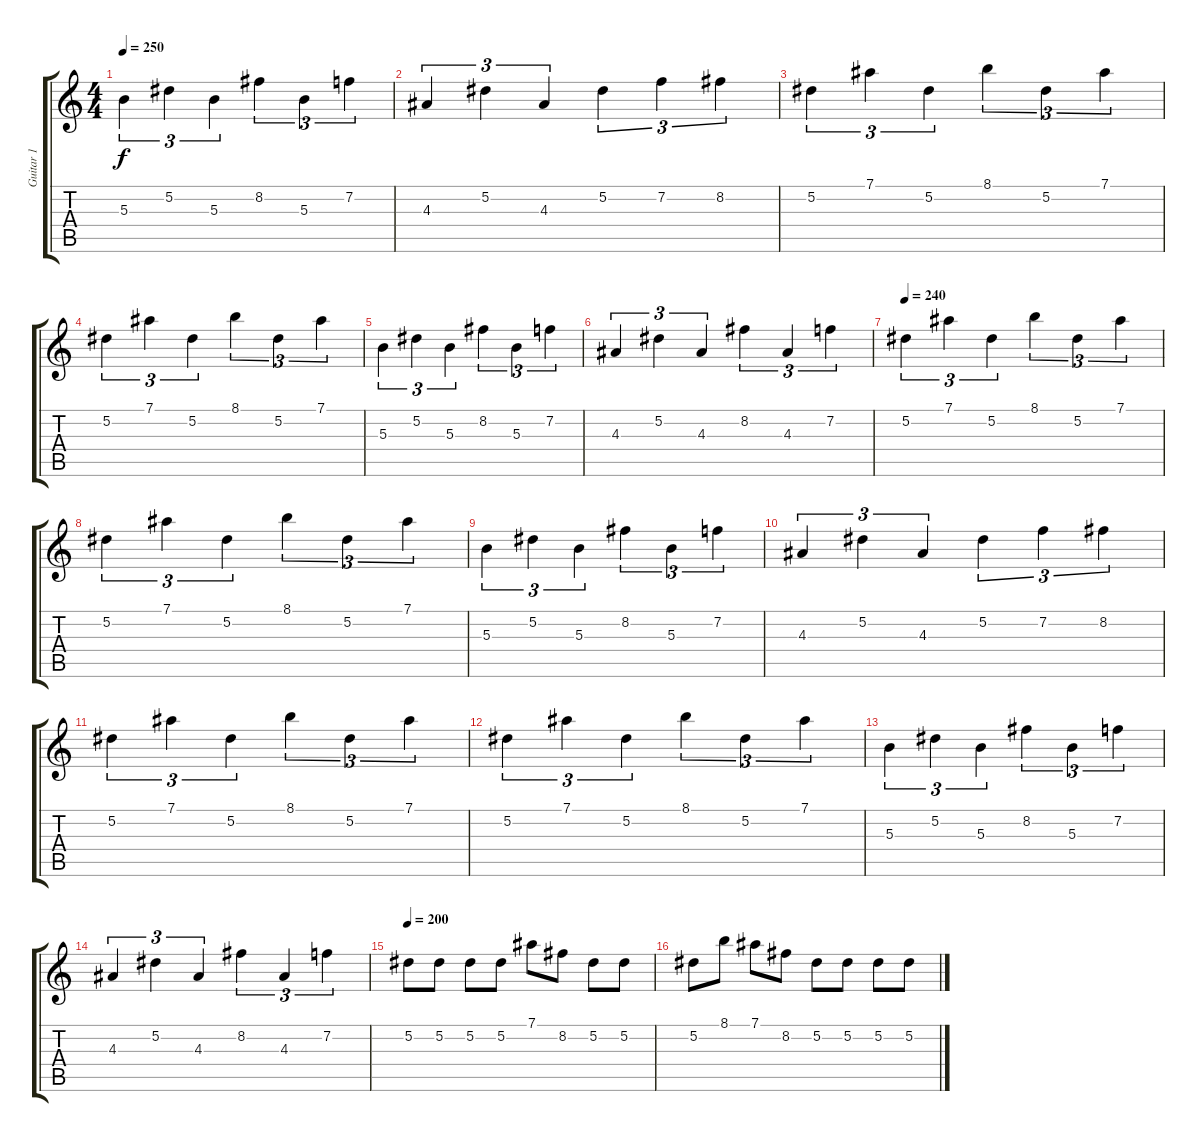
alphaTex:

\track ("Guitar 1" "Guitar 1") {instrument distortionguitar}
\staff {score tabs}
\tuning (Eb4 Bb3 Gb3 Db3 Ab2 Eb2) {hide}
\ts (4 4)
\tempo 250
\clef g2
\ks c
5.3.4{tu (3 2) dy f} 5.2.4{tu (3 2)} 5.3.4{tu (3 2)} 8.2.4{tu (3 2)} 5.3.4{tu (3 2)} 7.2.4{tu (3 2)} |
4.3.4{tu (3 2)} 5.2.4{tu (3 2)} 4.3.4{tu (3 2)} 5.2.4{tu (3 2)} 7.2.4{tu (3 2)} 8.2.4{tu (3 2)} |
5.2.4{tu (3 2)} 7.1.4{tu (3 2)} 5.2.4{tu (3 2)} 8.1.4{tu (3 2)} 5.2.4{tu (3 2)} 7.1.4{tu (3 2)} |
5.2.4{tu (3 2)} 7.1.4{tu (3 2)} 5.2.4{tu (3 2)} 8.1.4{tu (3 2)} 5.2.4{tu (3 2)} 7.1.4{tu (3 2)} |
5.3.4{tu (3 2)} 5.2.4{tu (3 2)} 5.3.4{tu (3 2)} 8.2.4{tu (3 2)} 5.3.4{tu (3 2)} 7.2.4{tu (3 2)} |
4.3.4{tu (3 2)} 5.2.4{tu (3 2)} 4.3.4{tu (3 2)} 8.2.4{tu (3 2)} 4.3.4{tu (3 2)} 7.2.4{tu (3 2)} |
\tempo 240
5.2.4{tu (3 2)} 7.1.4{tu (3 2)} 5.2.4{tu (3 2)} 8.1.4{tu (3 2)} 5.2.4{tu (3 2)} 7.1.4{tu (3 2)} |
5.2.4{tu (3 2)} 7.1.4{tu (3 2)} 5.2.4{tu (3 2)} 8.1.4{tu (3 2)} 5.2.4{tu (3 2)} 7.1.4{tu (3 2)} |
5.3.4{tu (3 2)} 5.2.4{tu (3 2)} 5.3.4{tu (3 2)} 8.2.4{tu (3 2)} 5.3.4{tu (3 2)} 7.2.4{tu (3 2)} |
4.3.4{tu (3 2)} 5.2.4{tu (3 2)} 4.3.4{tu (3 2)} 5.2.4{tu (3 2)} 7.2.4{tu (3 2)} 8.2.4{tu (3 2)} |
5.2.4{tu (3 2)} 7.1.4{tu (3 2)} 5.2.4{tu (3 2)} 8.1.4{tu (3 2)} 5.2.4{tu (3 2)} 7.1.4{tu (3 2)} |
5.2.4{tu (3 2)} 7.1.4{tu (3 2)} 5.2.4{tu (3 2)} 8.1.4{tu (3 2)} 5.2.4{tu (3 2)} 7.1.4{tu (3 2)} |
5.3.4{tu (3 2)} 5.2.4{tu (3 2)} 5.3.4{tu (3 2)} 8.2.4{tu (3 2)} 5.3.4{tu (3 2)} 7.2.4{tu (3 2)} |
4.3.4{tu (3 2)} 5.2.4{tu (3 2)} 4.3.4{tu (3 2)} 8.2.4{tu (3 2)} 4.3.4{tu (3 2)} 7.2.4{tu (3 2)} |
\tempo 200
5.2.8 5.2.8 5.2.8 5.2.8 7.1.8 8.2.8 5.2.8 5.2.8 |
5.2.8 8.1.8 7.1.8 8.2.8 5.2.8 5.2.8 5.2.8 5.2.8
